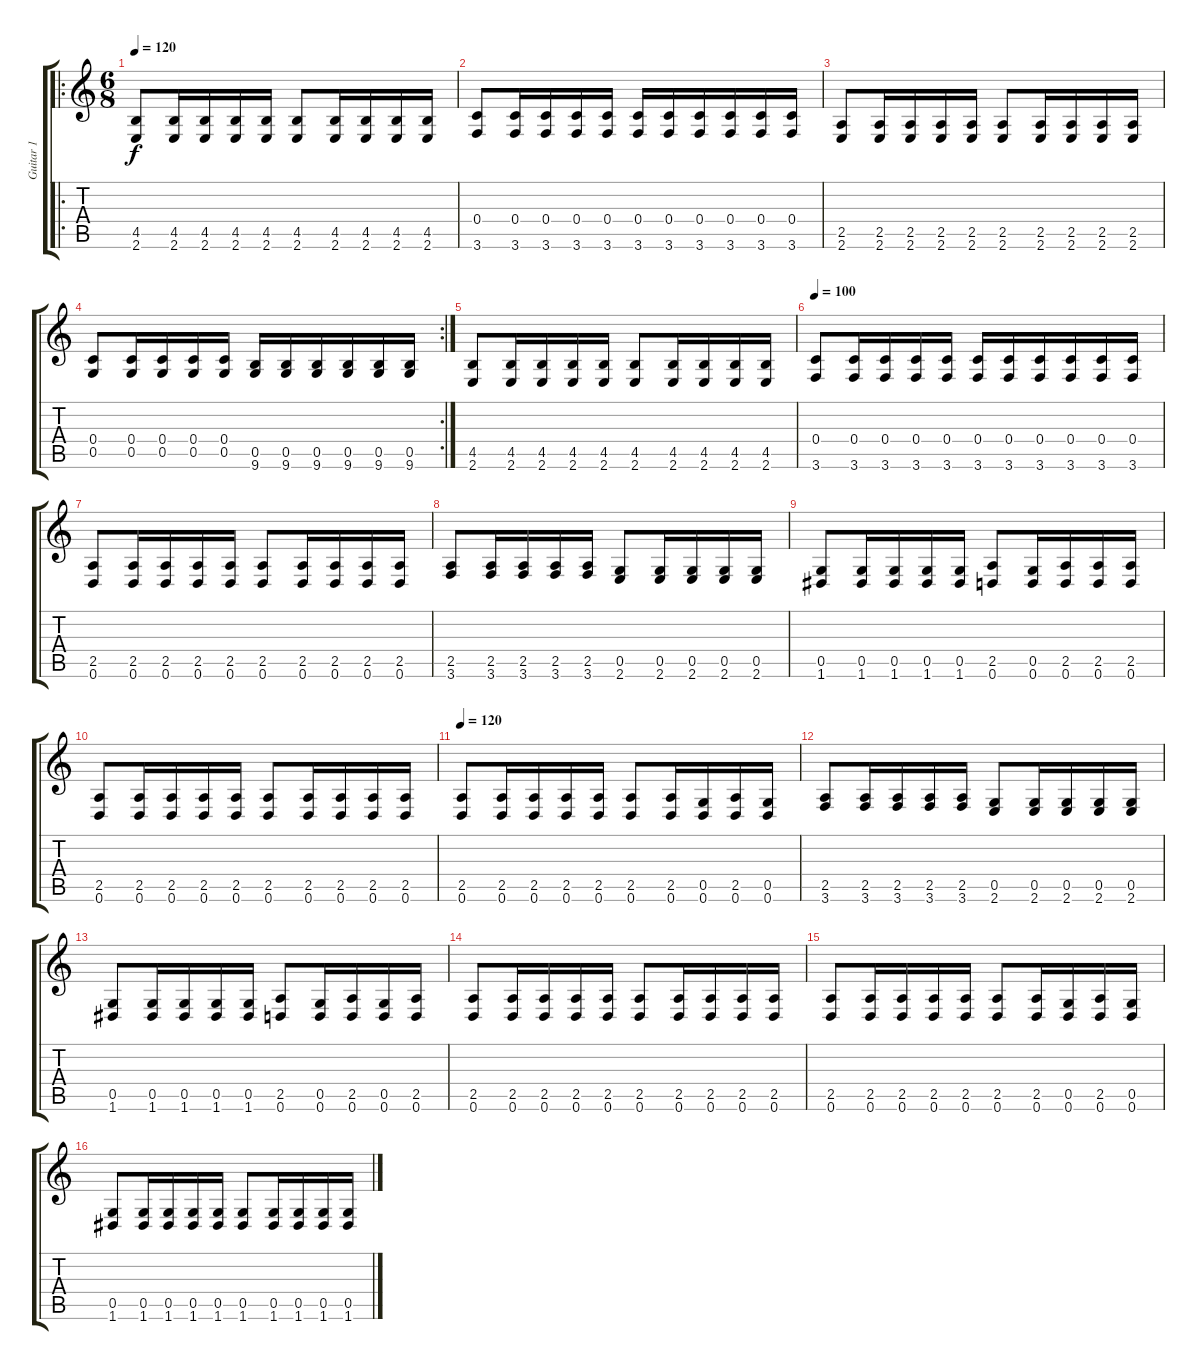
\track ("Guitar 1" "Guitar 1") {instrument distortionguitar}
\staff {score tabs}
\tuning (D4 A3 F3 C3 G2 D2) {hide}
\ro
\ts (6 8)
\tempo 120
\clef g2
\ks c
(4.5 2.6).8{dy f} (4.5 2.6).16 (4.5 2.6).16 (4.5 2.6).16 (4.5 2.6).16 (4.5 2.6).8 (4.5 2.6).16 (4.5 2.6).16 (4.5 2.6).16 (4.5 2.6).16 |
(0.4 3.6).8 (0.4 3.6).16 (0.4 3.6).16 (0.4 3.6).16 (0.4 3.6).16 (0.4 3.6).16 (0.4 3.6).16 (0.4 3.6).16 (0.4 3.6).16 (0.4 3.6).16 (0.4 3.6).16 |
(2.5 2.6).8 (2.5 2.6).16 (2.5 2.6).16 (2.5 2.6).16 (2.5 2.6).16 (2.5 2.6).8 (2.5 2.6).16 (2.5 2.6).16 (2.5 2.6).16 (2.5 2.6).16 |
\rc 2
(0.4 0.5).8 (0.4 0.5).16 (0.4 0.5).16 (0.4 0.5).16 (0.4 0.5).16 (0.5 9.6).16 (0.5 9.6).16 (0.5 9.6).16 (0.5 9.6).16 (0.5 9.6).16 (0.5 9.6).16 |
(4.5 2.6).8 (4.5 2.6).16 (4.5 2.6).16 (4.5 2.6).16 (4.5 2.6).16 (4.5 2.6).8 (4.5 2.6).16 (4.5 2.6).16 (4.5 2.6).16 (4.5 2.6).16 |
\tempo 100
(0.4 3.6).8 (0.4 3.6).16 (0.4 3.6).16 (0.4 3.6).16 (0.4 3.6).16 (0.4 3.6).16 (0.4 3.6).16 (0.4 3.6).16 (0.4 3.6).16 (0.4 3.6).16 (0.4 3.6).16 |
(2.5 0.6).8 (2.5 0.6).16 (2.5 0.6).16 (2.5 0.6).16 (2.5 0.6).16 (2.5 0.6).8 (2.5 0.6).16 (2.5 0.6).16 (2.5 0.6).16 (2.5 0.6).16 |
(2.5 3.6).8 (2.5 3.6).16 (2.5 3.6).16 (2.5 3.6).16 (2.5 3.6).16 (0.5 2.6).8 (0.5 2.6).16 (0.5 2.6).16 (0.5 2.6).16 (0.5 2.6).16 |
(0.5 1.6).8 (0.5 1.6).16 (0.5 1.6).16 (0.5 1.6).16 (0.5 1.6).16 (2.5 0.6).8 (0.5 0.6).16 (2.5 0.6).16 (2.5 0.6).16 (2.5 0.6).16 |
(2.5 0.6).8 (2.5 0.6).16 (2.5 0.6).16 (2.5 0.6).16 (2.5 0.6).16 (2.5 0.6).8 (2.5 0.6).16 (2.5 0.6).16 (2.5 0.6).16 (2.5 0.6).16 |
\tempo 120
(2.5 0.6).8 (2.5 0.6).16 (2.5 0.6).16 (2.5 0.6).16 (2.5 0.6).16 (2.5 0.6).8 (2.5 0.6).16 (0.5 0.6).16 (2.5 0.6).16 (0.5 0.6).16 |
(2.5 3.6).8 (2.5 3.6).16 (2.5 3.6).16 (2.5 3.6).16 (2.5 3.6).16 (0.5 2.6).8 (0.5 2.6).16 (0.5 2.6).16 (0.5 2.6).16 (0.5 2.6).16 |
(0.5 1.6).8 (0.5 1.6).16 (0.5 1.6).16 (0.5 1.6).16 (0.5 1.6).16 (2.5 0.6).8 (0.5 0.6).16 (2.5 0.6).16 (0.5 0.6).16 (2.5 0.6).16 |
(2.5 0.6).8 (2.5 0.6).16 (2.5 0.6).16 (2.5 0.6).16 (2.5 0.6).16 (2.5 0.6).8 (2.5 0.6).16 (2.5 0.6).16 (2.5 0.6).16 (2.5 0.6).16 |
(2.5 0.6).8 (2.5 0.6).16 (2.5 0.6).16 (2.5 0.6).16 (2.5 0.6).16 (2.5 0.6).8 (2.5 0.6).16 (0.5 0.6).16 (2.5 0.6).16 (0.5 0.6).16 |
(0.5 1.6).8 (0.5 1.6).16 (0.5 1.6).16 (0.5 1.6).16 (0.5 1.6).16 (0.5 1.6).8 (0.5 1.6).16 (0.5 1.6).16 (0.5 1.6).16 (0.5 1.6).16
